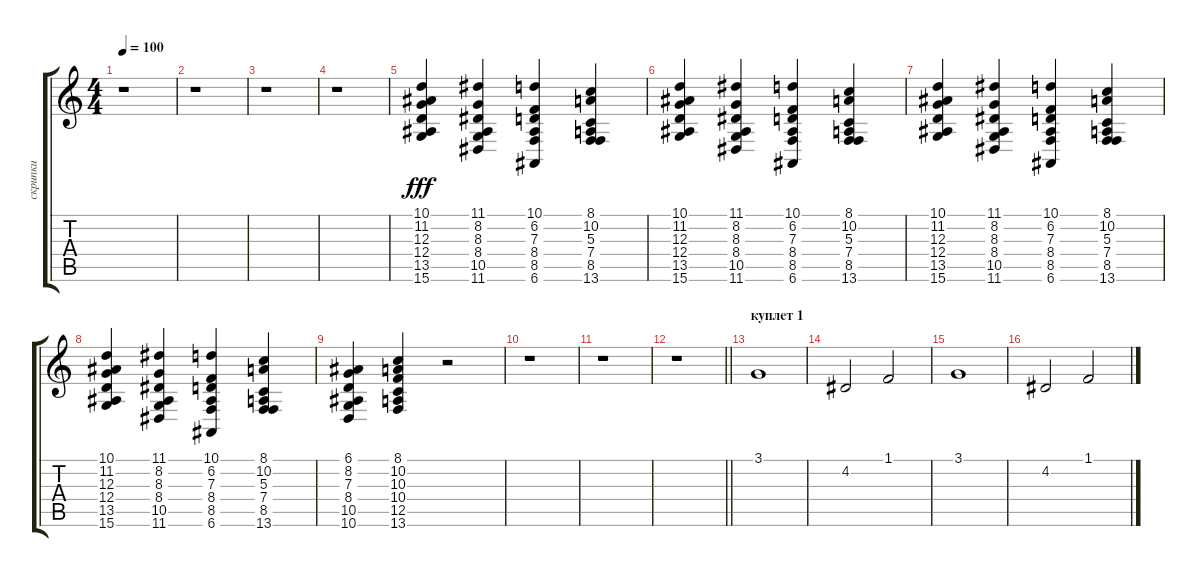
\track ("скрипки" "скрипки") {instrument stringensemble2}
\staff {score tabs}
\tuning (E4 B3 G3 D3 A2 E2) {hide}
\ts (4 4)
\tempo 100
\clef g2
\ks c
r.1{dy fff} |
r.1 |
r.1 |
r.1 |
(10.1 11.2 12.3 12.4 13.5 15.6).4 (11.1 8.2 8.3 8.4 10.5 11.6).4 (10.1 6.2 7.3 8.4 8.5 6.6).4 (8.1 10.2 5.3 7.4 8.5 13.6).4 |
(10.1 11.2 12.3 12.4 13.5 15.6).4 (11.1 8.2 8.3 8.4 10.5 11.6).4 (10.1 6.2 7.3 8.4 8.5 6.6).4 (8.1 10.2 5.3 7.4 8.5 13.6).4 |
(10.1 11.2 12.3 12.4 13.5 15.6).4 (11.1 8.2 8.3 8.4 10.5 11.6).4 (10.1 6.2 7.3 8.4 8.5 6.6).4 (8.1 10.2 5.3 7.4 8.5 13.6).4 |
(10.1 11.2 12.3 12.4 13.5 15.6).4 (11.1 8.2 8.3 8.4 10.5 11.6).4 (10.1 6.2 7.3 8.4 8.5 6.6).4 (8.1 10.2 5.3 7.4 8.5 13.6).4 |
(6.1 8.2 7.3 8.4 10.5 10.6).4 (8.1 10.2 10.3 10.4 12.5 13.6).4 r.2 |
r.1 |
r.1 |
\barLineRight lightlight
r.1 |
\section ("" "куплет 1")
3.1.1 |
4.2.2 1.1.2 |
3.1.1 |
4.2.2 1.1.2
